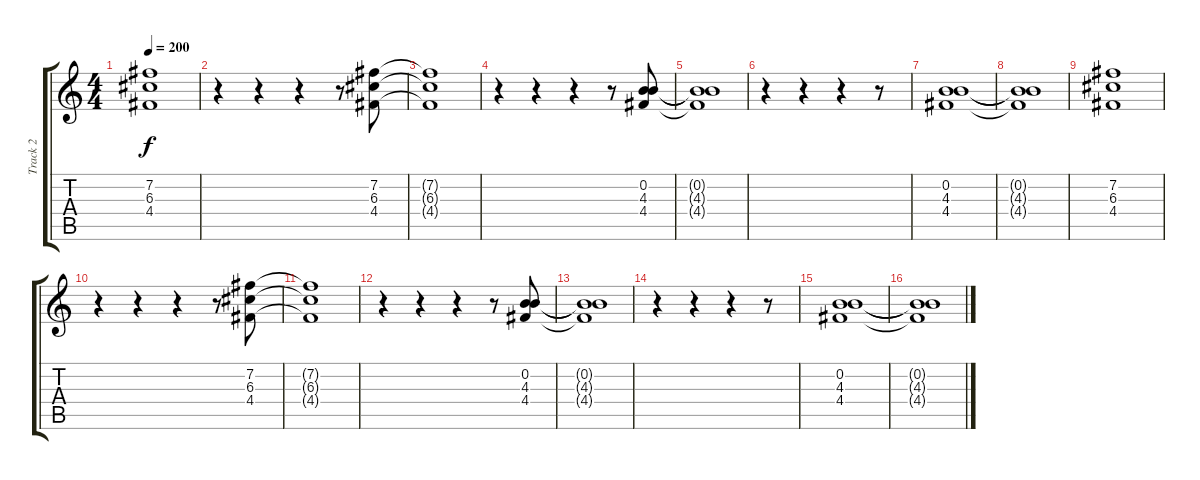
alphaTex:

\track ("Track 2" "Track 2") {instrument electricguitarjazz}
\staff {score tabs}
\tuning (E4 B3 G3 D3 A2 E2) {hide}
\ts (4 4)
\tempo 200
\clef g2
\ks c
(7.2 6.3 4.4).1{dy f} |
r.4 r.4 r.4 r.8 (7.2 6.3 4.4).8 |
(7.2{t} 6.3{t} 4.4{t}).1 |
r.4 r.4 r.4 r.8 (0.2 4.3 4.4).8 |
(0.2{t} 4.3{t} 4.4{t}).1 |
r.4 r.4 r.4 r.8 |
(0.2 4.3 4.4).1 |
(0.2{t} 4.3{t} 4.4{t}).1 |
(7.2 6.3 4.4).1 |
r.4 r.4 r.4 r.8 (7.2 6.3 4.4).8 |
(7.2{t} 6.3{t} 4.4{t}).1 |
r.4 r.4 r.4 r.8 (0.2 4.3 4.4).8 |
(0.2{t} 4.3{t} 4.4{t}).1 |
r.4 r.4 r.4 r.8 |
(0.2 4.3 4.4).1 |
(0.2{t} 4.3{t} 4.4{t}).1
